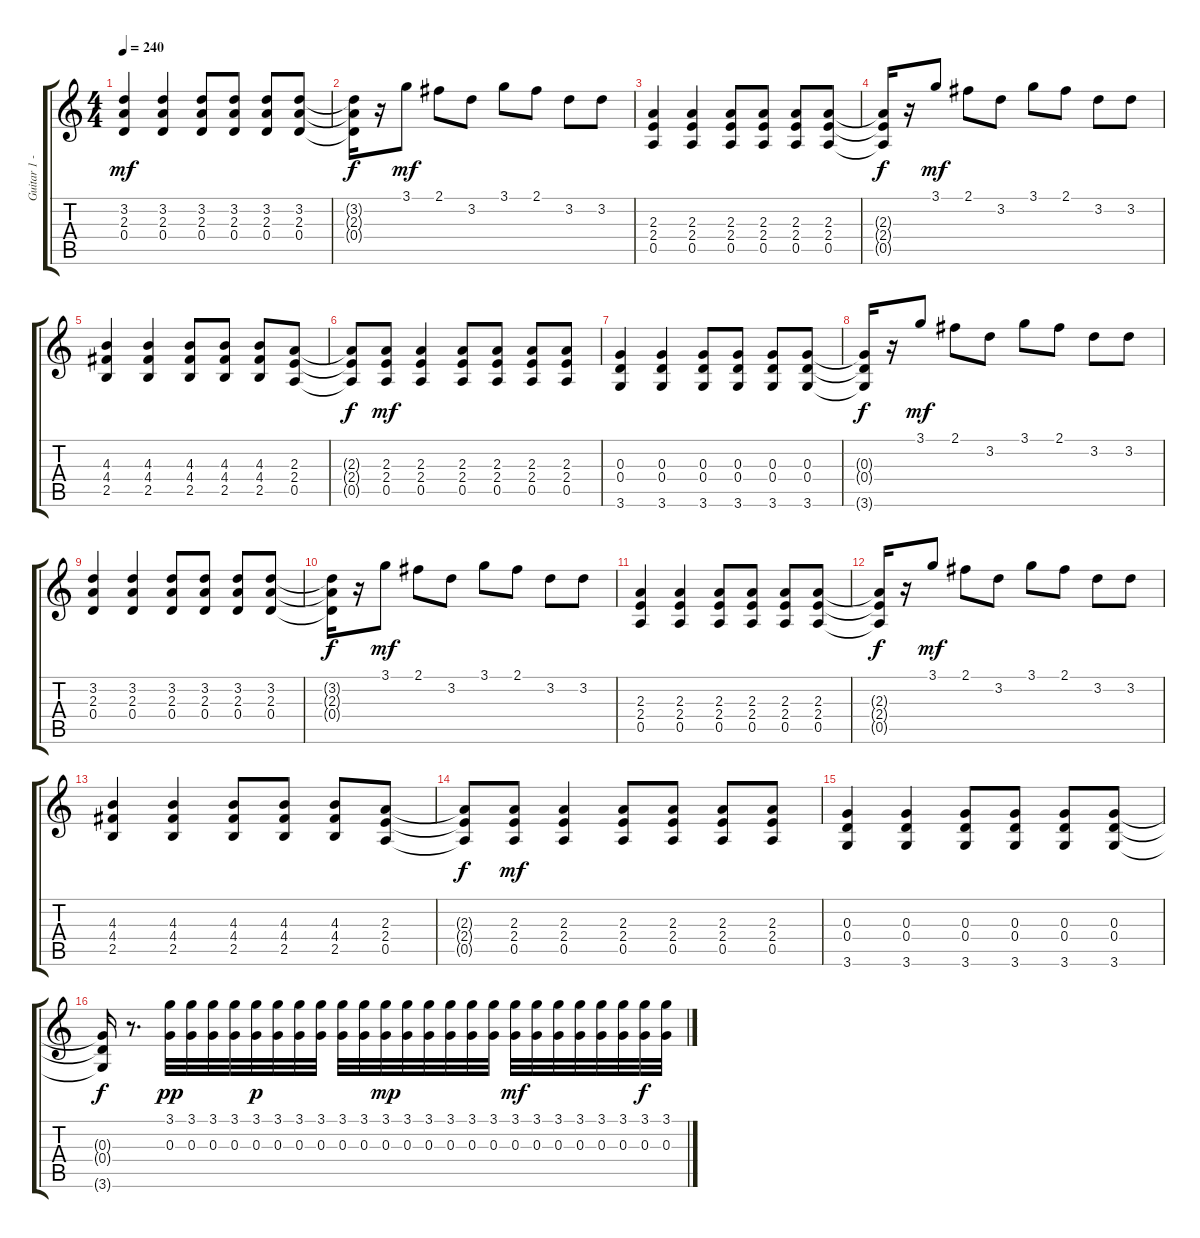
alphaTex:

\track ("Guitar 1 - Tom" "Guitar 1 -") {instrument distortionguitar}
\staff {score tabs}
\tuning (E4 B3 G3 D3 A2 E2) {hide}
\ts (4 4)
\tempo 240
\clef g2
\ks c
(3.2 2.3 0.4).4{dy mf instrument distortionguitar} (3.2 2.3 0.4).4 (3.2 2.3 0.4).8 (3.2 2.3 0.4).8 (3.2 2.3 0.4).8 (3.2 2.3 0.4).8 |
(3.2{t} 2.3{t} 0.4{t}).16{dy f} r.16 3.1.8{dy mf} 2.1.8 3.2.8 3.1.8 2.1.8 3.2.8 3.2.8 |
(2.3 2.4 0.5).4 (2.3 2.4 0.5).4 (2.3 2.4 0.5).8 (2.3 2.4 0.5).8 (2.3 2.4 0.5).8 (2.3 2.4 0.5).8 |
(2.3{t} 2.4{t} 0.5{t}).16{dy f} r.16 3.1.8{dy mf} 2.1.8 3.2.8 3.1.8 2.1.8 3.2.8 3.2.8 |
(4.3 4.4 2.5).4 (4.3 4.4 2.5).4 (4.3 4.4 2.5).8 (4.3 4.4 2.5).8 (4.3 4.4 2.5).8 (2.3 2.4 0.5).8 |
(2.3{t} 2.4{t} 0.5{t}).8{dy f} (2.3 2.4 0.5).8{dy mf} (2.3 2.4 0.5).4 (2.3 2.4 0.5).8 (2.3 2.4 0.5).8 (2.3 2.4 0.5).8 (2.3 2.4 0.5).8 |
(0.3 0.4 3.6).4 (0.3 0.4 3.6).4 (0.3 0.4 3.6).8 (0.3 0.4 3.6).8 (0.3 0.4 3.6).8 (0.3 0.4 3.6).8 |
(0.3{t} 0.4{t} 3.6{t}).16{dy f} r.16 3.1.8{dy mf} 2.1.8 3.2.8 3.1.8 2.1.8 3.2.8 3.2.8 |
(3.2 2.3 0.4).4 (3.2 2.3 0.4).4 (3.2 2.3 0.4).8 (3.2 2.3 0.4).8 (3.2 2.3 0.4).8 (3.2 2.3 0.4).8 |
(3.2{t} 2.3{t} 0.4{t}).16{dy f} r.16 3.1.8{dy mf} 2.1.8 3.2.8 3.1.8 2.1.8 3.2.8 3.2.8 |
(2.3 2.4 0.5).4 (2.3 2.4 0.5).4 (2.3 2.4 0.5).8 (2.3 2.4 0.5).8 (2.3 2.4 0.5).8 (2.3 2.4 0.5).8 |
(2.3{t} 2.4{t} 0.5{t}).16{dy f} r.16 3.1.8{dy mf} 2.1.8 3.2.8 3.1.8 2.1.8 3.2.8 3.2.8 |
(4.3 4.4 2.5).4 (4.3 4.4 2.5).4 (4.3 4.4 2.5).8 (4.3 4.4 2.5).8 (4.3 4.4 2.5).8 (2.3 2.4 0.5).8 |
(2.3{t} 2.4{t} 0.5{t}).8{dy f} (2.3 2.4 0.5).8{dy mf} (2.3 2.4 0.5).4 (2.3 2.4 0.5).8 (2.3 2.4 0.5).8 (2.3 2.4 0.5).8 (2.3 2.4 0.5).8 |
(0.3 0.4 3.6).4 (0.3 0.4 3.6).4 (0.3 0.4 3.6).8 (0.3 0.4 3.6).8 (0.3 0.4 3.6).8 (0.3 0.4 3.6).8 |
(0.3{t} 0.4{t} 3.6{t}).16{dy f} r.8{d} (3.1 0.3).32{dy pp} (3.1 0.3).32 (3.1 0.3).32 (3.1 0.3).32 (3.1 0.3).32{dy p} (3.1 0.3).32 (3.1 0.3).32 (3.1 0.3).32 (3.1 0.3).32 (3.1 0.3).32 (3.1 0.3).32{dy mp} (3.1 0.3).32 (3.1 0.3).32 (3.1 0.3).32 (3.1 0.3).32 (3.1 0.3).32 (3.1 0.3).32{dy mf} (3.1 0.3).32 (3.1 0.3).32 (3.1 0.3).32 (3.1 0.3).32 (3.1 0.3).32 (3.1 0.3).32{dy f} (3.1 0.3).32
